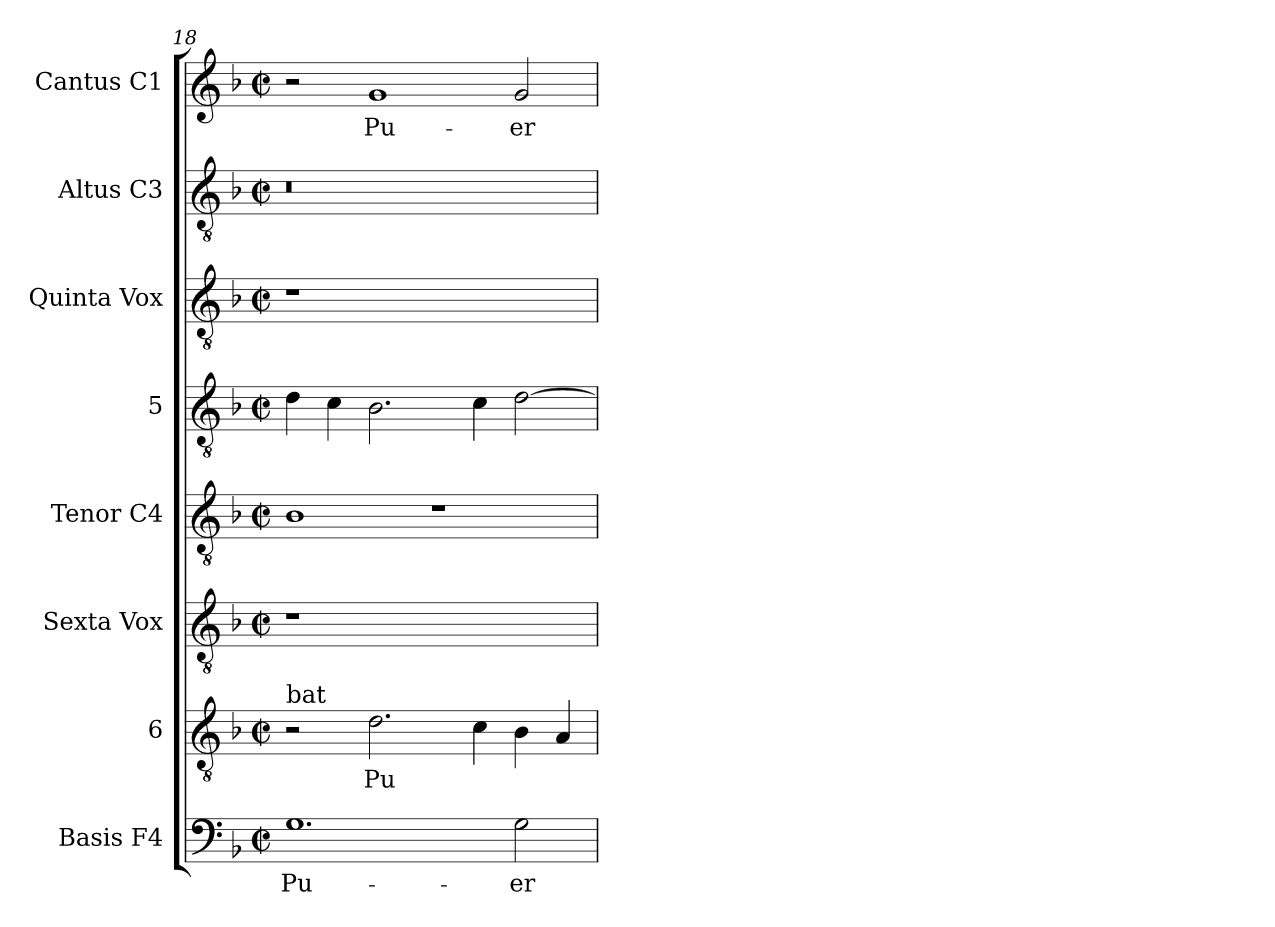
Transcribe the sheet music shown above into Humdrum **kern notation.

**kern	**text	**kern	**text	**kern	**kern	**text	**kern	**text	**kern	**kern	**kern	**text
*part8	*part8	*part7	*part7	*part6	*part5	*part5	*part4	*part4	*part3	*part2	*part1	*part1
*staff8	*staff8	*staff7	*staff7	*staff6	*staff5	*staff5	*staff4	*staff4	*staff3	*staff2	*staff1	*staff1
*I"Basis  F4	*	*I"6	*	*I"Sexta  Vox	*I"Tenor  C4	*	*I"5	*	*I"Quinta  Vox	*I"Altus  C3	*I"Cantus  C1	*
*I'B	*	*	*	*	*I'T	*	*	*	*	*I'A	*I'C	*
*clefF4	*	*clefGv2	*	*clefGv2	*clefGv2	*	*clefGv2	*	*clefGv2	*clefGv2	*clefG2	*
*k[b-]	*	*k[b-]	*	*k[b-]	*k[b-]	*	*k[b-]	*	*k[b-]	*k[b-]	*k[b-]	*
*F:	*	*F:	*	*F:	*F:	*	*F:	*	*F:	*F:	*F:	*
*M2/2	*	*M2/2	*	*M2/2	*M2/2	*	*M2/2	*	*M2/2	*M2/2	*M2/2	*
*met(c|)	*	*met(c|)	*	*met(c|)	*met(c|)	*	*met(c|)	*	*met(c|)	*met(c|)	*met(c|)	*
=18	=18	=18	=18	=18	=18	=18	=18	=18	=18	=18	=18	=18
!	!	!LO:TX:a:t=bat	!	!	!	!	!	!	!	!	!	!
!	!LO:LY:b:cj	!	!	!	!	!LO:LY:b:cj	!	!LO:LY:b:cj	!	!	!	!
1.G	Pu-	2r	.	1r	1B-	--	4d\	--	1r	0r	2r	.
!	!	!	!	!	!	!	!	!LO:LY:b:cj	!	!	!	!
.	.	.	.	.	.	.	4c\	--	.	.	.	.
!	!	!	!LO:LY:b:cj	!	!	!	!	!LO:LY:b:cj	!	!	!	!LO:LY:b:cj
.	.	2.d\	Pu-	.	.	.	2.B-\	--	.	.	1g	Pu-
.	.	.	.	1ryy	1r	.	.	.	1ryy	.	.	.
!	!	!	!LO:LY:b:cj	!	!	!	!	!LO:LY:b:cj	!	!	!	!
.	.	4c\	--	.	.	.	4c\	--	.	.	.	.
!	!LO:LY:b:cj	!	!LO:LY:b:cj	!	!	!	!	!LO:LY:b:cj	!	!	!	!LO:LY:b:cj
2G\	-er	4B-\	--	.	.	.	[>2d\	--	.	.	2g/	-er
!	!	!	!LO:LY:b:cj	!	!	!	!	!	!	!	!	!
.	.	4A/	--	.	.	.	.	.	.	.	.	.
=	=	=	=	=	=	=	=	=	=	=	=	=
*-	*-	*-	*-	*-	*-	*-	*-	*-	*-	*-	*-	*-
